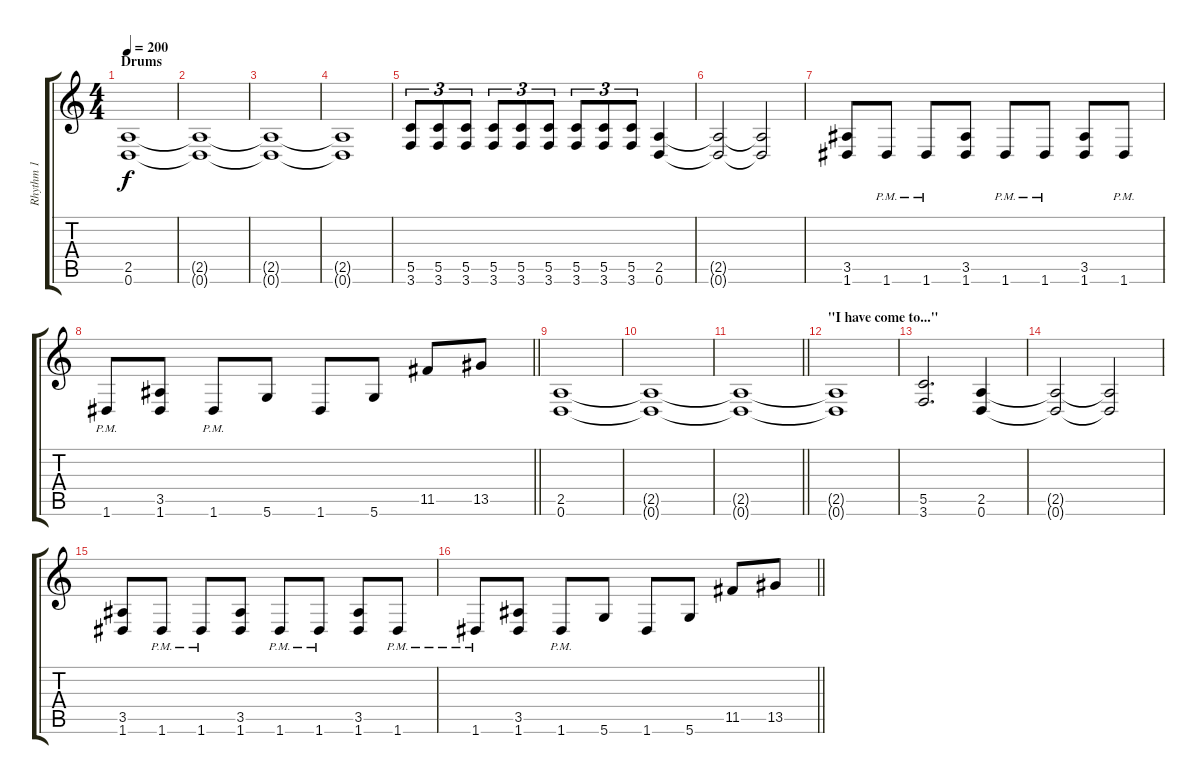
\track ("Rhythm 1" "Rhythm 1") {instrument distortionguitar}
\staff {score tabs}
\tuning (D4 A3 F3 C3 G2 D2) {hide}
\ts (4 4)
\section ("" "Drums")
\tempo 200
\clef g2
\ks c
(2.5 0.6).1{dy f} |
(2.5{t} 0.6{t}).1 |
(2.5{t} 0.6{t}).1 |
(2.5{t} 0.6{t}).1 |
(5.5 3.6).8{tu (3 2)} (5.5 3.6).8{tu (3 2)} (5.5 3.6).8{tu (3 2)} (5.5 3.6).8{tu (3 2)} (5.5 3.6).8{tu (3 2)} (5.5 3.6).8{tu (3 2)} (5.5 3.6).8{tu (3 2)} (5.5 3.6).8{tu (3 2)} (5.5 3.6).8{tu (3 2)} (2.5 0.6).4 |
(2.5{t} 0.6{t}).2 (2.5{t} 0.6{t}).2 |
(3.5 1.6).8 1.6{pm}.8 1.6{pm}.8 (3.5 1.6).8 1.6{pm}.8 1.6{pm}.8 (3.5 1.6).8 1.6{pm}.8 |
\barLineRight lightlight
1.6{pm}.8 (3.5 1.6).8 1.6{pm}.8 5.6.8 1.6.8 5.6.8 11.5.8 13.5.8 |
(2.5 0.6).1 |
(2.5{t} 0.6{t}).1 |
\barLineRight lightlight
(2.5{t} 0.6{t}).1 |
\section ("" "\"I have come to...\"")
(2.5{t} 0.6{t}).1 |
(5.5 3.6).2{d} (2.5 0.6).4 |
(2.5{t} 0.6{t}).2 (2.5{t} 0.6{t}).2 |
(3.5 1.6).8 1.6{pm}.8 1.6{pm}.8 (3.5 1.6).8 1.6{pm}.8 1.6{pm}.8 (3.5 1.6).8 1.6{pm}.8 |
\barLineRight lightlight
1.6{pm}.8 (3.5 1.6).8 1.6{pm}.8 5.6.8 1.6.8 5.6.8 11.5.8 13.5.8
